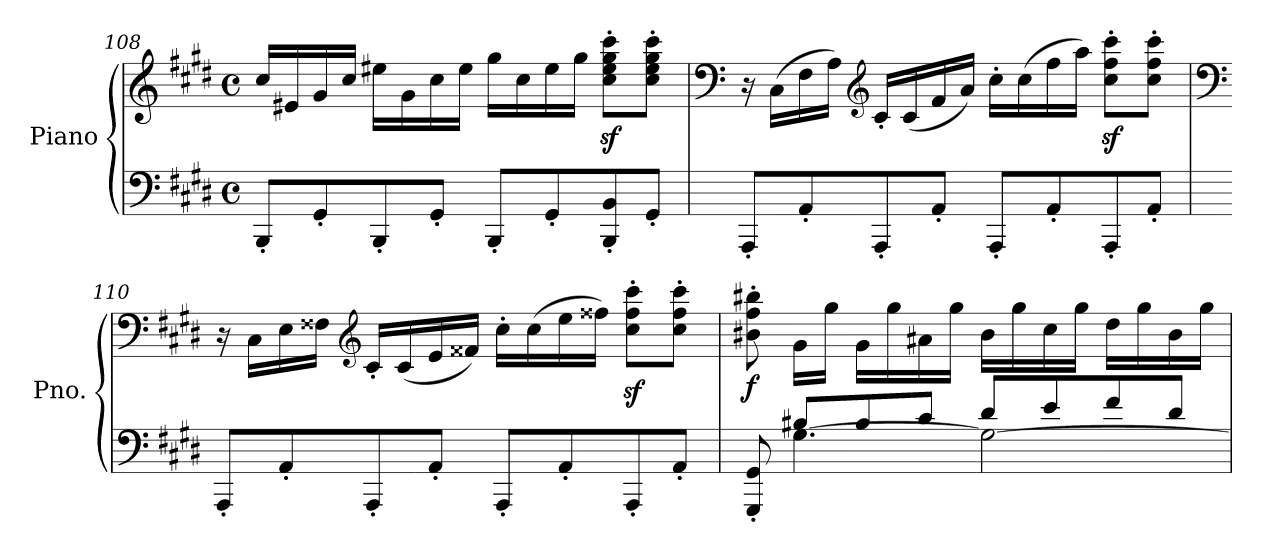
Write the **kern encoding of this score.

**kern	**kern	**dynam
*part1	*part1	*part1
*staff2	*staff1	*staff1/2
*I"Piano	*	*
*I'Pno.	*	*
*clefF4	*clefG2	*
*k[f#c#g#d#]	*k[f#c#g#d#]	*
*M4/4	*M4/4	*
*met(c)	*met(c)	*
=108	=108	=108
8BBB'/L	16cc#/LL	.
.	16e#X/	.
8GG#'/	16g#/	.
.	16cc#/JJ	.
8BBB'/	16ee#X\LL	.
.	16g#\	.
8GG#'/J	16cc#\	.
.	16ee#\JJ	.
8BBB'/L	16gg#\LL	.
.	16cc#\	.
8GG#'/	16ee#\	.
.	16gg#\JJ	.
8BBB/' 8BB/'	8cc#\z<' 8ee#\z<' 8gg#\z<' 8ccc#\z<'L	.
8GG#'/J	8cc#\' 8ee#\' 8gg#\' 8ccc#\'J	.
=109	=109	=109
*	*clefF4	*
8AAA'/L	16r	.
.	(>16C#\LL	.
8AA'/	16F#\	.
.	16A\JJ)	.
*	*clefG2	*
8AAA'/	16c#'/LL	.
.	(<16c#/	.
8AA'/J	16f#/	.
.	16a/JJ)	.
8AAA'/L	16cc#'\LL	.
.	(>16cc#\	.
8AA'/	16ff#\	.
.	16aa\JJ)	.
8AAA'/	8cc#\z<' 8ff#\z<' 8ccc#\z<'L	.
8AA'/J	8cc#\' 8ff#\' 8ccc#\'J	.
!!LO:LB:g=z
=110	=110	=110
*	*clefF4	*
8AAA'/L	16r	.
.	16C#\LL	.
8AA'/	16E\	.
.	16F##X\JJ	.
*	*clefG2	*
8AAA'/	16c#'/LL	.
.	(<16c#/	.
8AA'/J	16e/	.
.	16f##X/JJ)	.
8AAA'/L	16cc#'\LL	.
.	(>16cc#\	.
8AA'/	16ee\	.
.	16ff##X\JJ)	.
8AAA'/	8cc#\z<' 8ff##\z<' 8ccc#\z<'L	.
8AA'/J	8cc#\' 8ff##\' 8ccc#\'J	.
=111	=111	=111
*^	*	*
!	!	!	!LO:DY:b
8GGG#/' 8GG#/'	8ryy	8b#X\' 8ff#\' 8bb#X\'	f
[4.G#\	8B#X/L	16g#\LL	.
.	.	16gg#\JJ	.
.	8B#/	16g#\LL	.
.	.	16gg#\	.
.	8c#/J	16a#X\	.
.	.	16gg#\JJ	.
2G#\_	8d#/L	16b#\LL	.
.	.	16gg#\	.
.	8e/	16cc#\	.
.	.	16gg#\JJ	.
.	8f#/	16dd#\LL	.
.	.	16gg#\	.
.	8d#/J	16b#\	.
.	.	16gg#\JJ	.
*v	*v	*	*
=	=	=
*-	*-	*-
